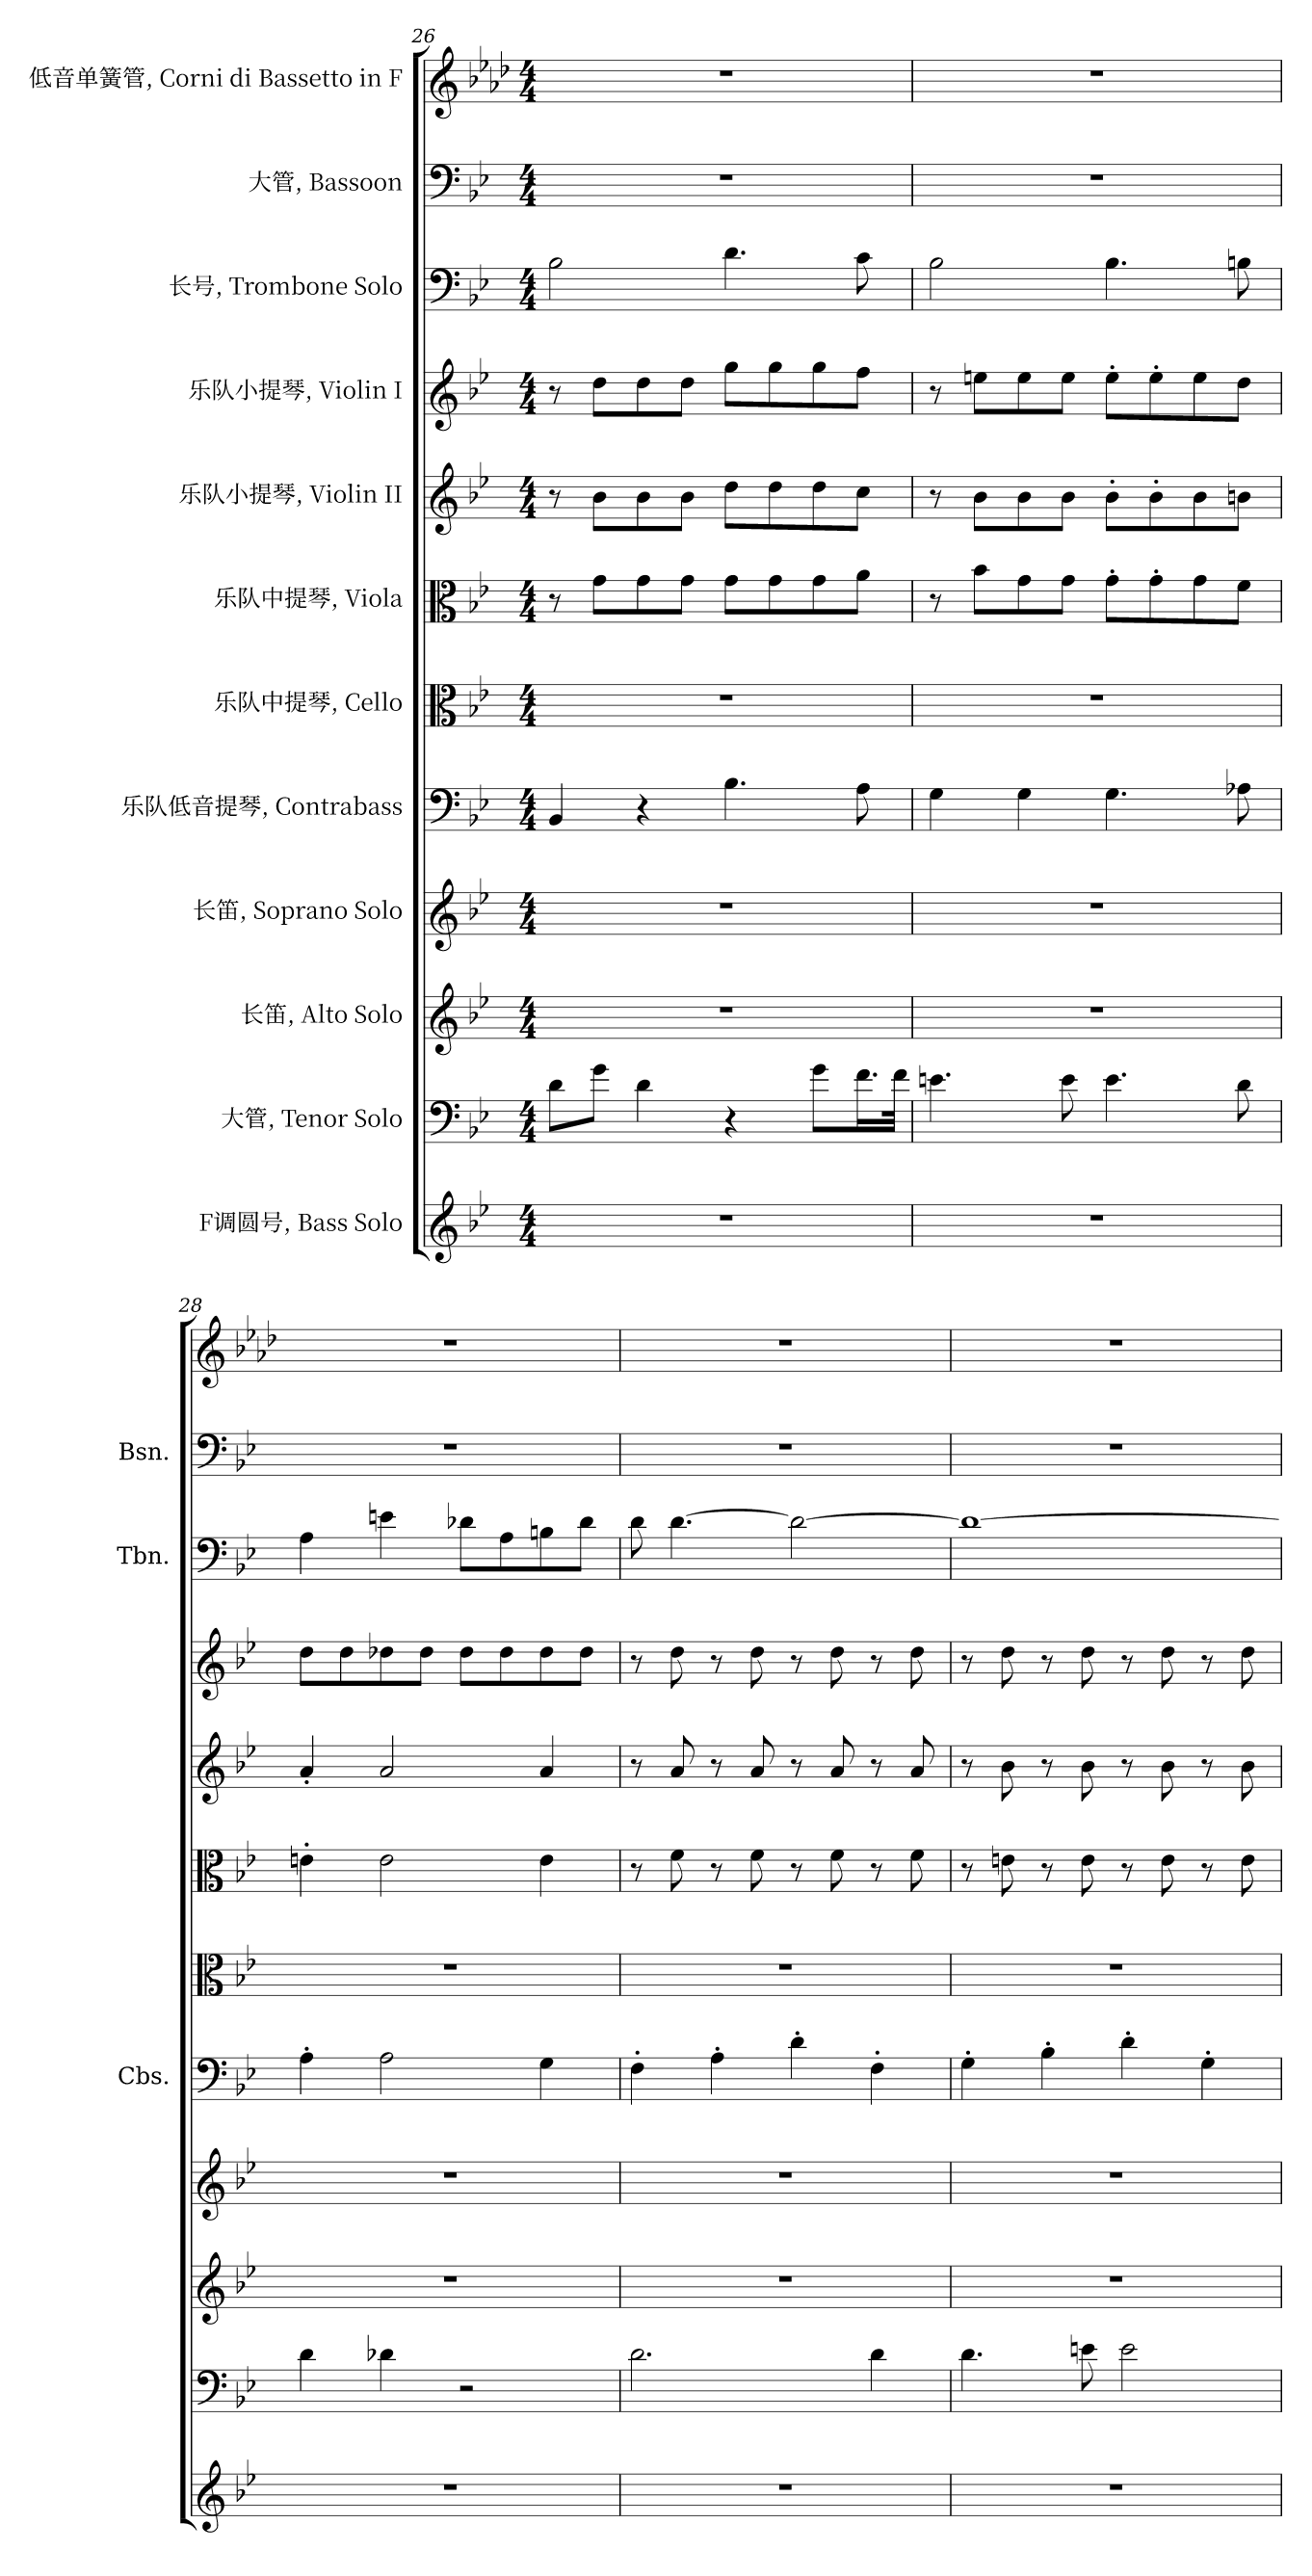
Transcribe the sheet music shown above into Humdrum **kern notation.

**kern	**kern	**kern	**kern	**kern	**kern	**kern	**kern	**kern	**kern	**kern	**kern
*part12	*part11	*part10	*part9	*part8	*part7	*part6	*part5	*part4	*part3	*part2	*part1
*staff12	*staff11	*staff10	*staff9	*staff8	*staff7	*staff6	*staff5	*staff4	*staff3	*staff2	*staff1
*I"F调圆号, Bass Solo	*I"大管, Tenor Solo	*I"长笛, Alto Solo	*I"长笛, Soprano Solo	*I"乐队低音提琴, Contrabass	*I"乐队中提琴, Cello	*I"乐队中提琴, Viola	*I"乐队小提琴, Violin II	*I"乐队小提琴, Violin I	*I"长号, Trombone Solo	*I"大管, Bassoon	*I"低音单簧管, Corni di Bassetto in F
*	*	*	*	*I'Cbs.	*	*	*	*	*I'Tbn.	*I'Bsn.	*
*clefG2	*clefF4	*clefG2	*clefG2	*clefF4	*clefC3	*clefC3	*clefG2	*clefG2	*clefF4	*clefF4	*clefG2
*ITrd4c7	*	*	*	*ITrd7c12	*	*	*	*	*	*	*ITrd8c14
*k[b-e-a-]	*k[b-e-]	*k[b-e-]	*k[b-e-]	*k[b-e-]	*k[b-e-]	*k[b-e-]	*k[b-e-]	*k[b-e-]	*k[b-e-]	*k[b-e-]	*k[b-e-a-d-]
*M4/4	*M4/4	*M4/4	*M4/4	*M4/4	*M4/4	*M4/4	*M4/4	*M4/4	*M4/4	*M4/4	*M4/4
=26	=26	=26	=26	=26	=26	=26	=26	=26	=26	=26	=26
1r	8d\L	1r	1r	4BBB-/	1r	8r	8r	8r	2B-\	1r	1r
.	8g\J	.	.	.	.	8g\L	8b-\L	8dd\L	.	.	.
.	4d\	.	.	4r	.	8g\	8b-\	8dd\	.	.	.
.	.	.	.	.	.	8g\J	8b-\J	8dd\J	.	.	.
.	4r	.	.	4.BB-\	.	8g\L	8dd\L	8gg\L	4.d\	.	.
.	.	.	.	.	.	8g\	8dd\	8gg\	.	.	.
.	8g\L	.	.	.	.	8g\	8dd\	8gg\	.	.	.
.	16.f\L	.	.	8AA\	.	8a\J	8cc\J	8ff\J	8c\	.	.
.	32f\JJk	.	.	.	.	.	.	.	.	.	.
=27	=27	=27	=27	=27	=27	=27	=27	=27	=27	=27	=27
1r	4.en\	1r	1r	4GG\	1r	8r	8r	8r	2B-\	1r	1r
.	.	.	.	.	.	8b-\L	8b-\L	8een\L	.	.	.
.	.	.	.	4GG\	.	8g\	8b-\	8ee\	.	.	.
.	8e\	.	.	.	.	8g\J	8b-\J	8ee\J	.	.	.
.	4.e\	.	.	4.GG\	.	8g'\L	8b-'\L	8ee'\L	4.B-\	.	.
.	.	.	.	.	.	8g'\	8b-'\	8ee'\	.	.	.
.	.	.	.	.	.	8g\	8b-\	8ee\	.	.	.
.	8d\	.	.	8AA-X\	.	8f\J	8bn\J	8dd\J	8Bn\	.	.
=28	=28	=28	=28	=28	=28	=28	=28	=28	=28	=28	=28
1r	4d\	1r	1r	4AA'\	1r	4en'\	4a'/	8dd\L	4A\	1r	1r
.	.	.	.	.	.	.	.	8dd\	.	.	.
.	4d-X\	.	.	2AA\	.	2e\	2a/	8dd-X\	4en\	.	.
.	.	.	.	.	.	.	.	8dd-\J	.	.	.
.	2r	.	.	.	.	.	.	8dd-\L	8d-X\L	.	.
.	.	.	.	.	.	.	.	8dd-\	8A\	.	.
.	.	.	.	4GG\	.	4e\	4a/	8dd-\	8Bn\	.	.
.	.	.	.	.	.	.	.	8dd-\J	8d-\J	.	.
!!LO:PB:g=z
=29	=29	=29	=29	=29	=29	=29	=29	=29	=29	=29	=29
1r	2.d\	1r	1r	4FF'\	1r	8r	8r	8r	8d\	1r	1r
.	.	.	.	.	.	8f\	8a/	8dd\	[4.d\	.	.
.	.	.	.	4AA'\	.	8r	8r	8r	.	.	.
.	.	.	.	.	.	8f\	8a/	8dd\	.	.	.
.	.	.	.	4D'\	.	8r	8r	8r	2d\_	.	.
.	.	.	.	.	.	8f\	8a/	8dd\	.	.	.
.	4d\	.	.	4FF'\	.	8r	8r	8r	.	.	.
.	.	.	.	.	.	8f\	8a/	8dd\	.	.	.
=30	=30	=30	=30	=30	=30	=30	=30	=30	=30	=30	=30
1r	4.d\	1r	1r	4GG'\	1r	8r	8r	8r	1d_	1r	1r
.	.	.	.	.	.	8en\	8b-\	8dd\	.	.	.
.	.	.	.	4BB-'\	.	8r	8r	8r	.	.	.
.	8en\	.	.	.	.	8e\	8b-\	8dd\	.	.	.
.	2e\	.	.	4D'\	.	8r	8r	8r	.	.	.
.	.	.	.	.	.	8e\	8b-\	8dd\	.	.	.
.	.	.	.	4GG'\	.	8r	8r	8r	.	.	.
.	.	.	.	.	.	8e\	8b-\	8dd\	.	.	.
=	=	=	=	=	=	=	=	=	=	=	=
*-	*-	*-	*-	*-	*-	*-	*-	*-	*-	*-	*-
